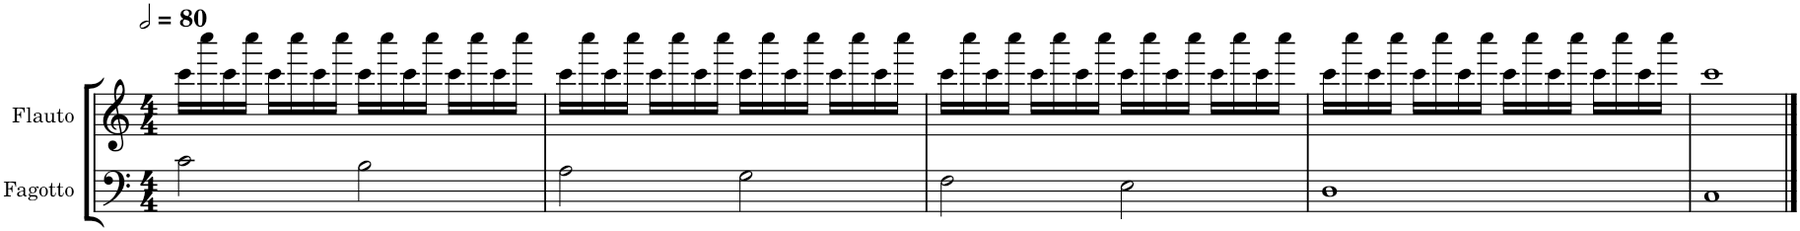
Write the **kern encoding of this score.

**kern	**kern
*part2	*part1
*staff2	*staff1
*I"Fagotto	*I"Flauto
*I'Fag.	*I'Fl.
*clefF4	*clefG2
*k[]	*k[]
*M4/4	*M4/4
*MM160	*MM160
=1	=1
2c\	16ccc\LL
.	16cccc\
.	16ccc\
.	16cccc\JJ
.	16ccc\LL
.	16cccc\
.	16ccc\
.	16cccc\JJ
2B\	16ccc\LL
.	16cccc\
.	16ccc\
.	16cccc\JJ
.	16ccc\LL
.	16cccc\
.	16ccc\
.	16cccc\JJ
=2	=2
2A\	16ccc\LL
.	16cccc\
.	16ccc\
.	16cccc\JJ
.	16ccc\LL
.	16cccc\
.	16ccc\
.	16cccc\JJ
2G\	16ccc\LL
.	16cccc\
.	16ccc\
.	16cccc\JJ
.	16ccc\LL
.	16cccc\
.	16ccc\
.	16cccc\JJ
=3	=3
2F\	16ccc\LL
.	16cccc\
.	16ccc\
.	16cccc\JJ
.	16ccc\LL
.	16cccc\
.	16ccc\
.	16cccc\JJ
2E\	16ccc\LL
.	16cccc\
.	16ccc\
.	16cccc\JJ
.	16ccc\LL
.	16cccc\
.	16ccc\
.	16cccc\JJ
=4	=4
1D	16ccc\LL
.	16cccc\
.	16ccc\
.	16cccc\JJ
.	16ccc\LL
.	16cccc\
.	16ccc\
.	16cccc\JJ
.	16ccc\LL
.	16cccc\
.	16ccc\
.	16cccc\JJ
.	16ccc\LL
.	16cccc\
.	16ccc\
.	16cccc\JJ
=5	=5
1C	1ccc
==	==
*-	*-
